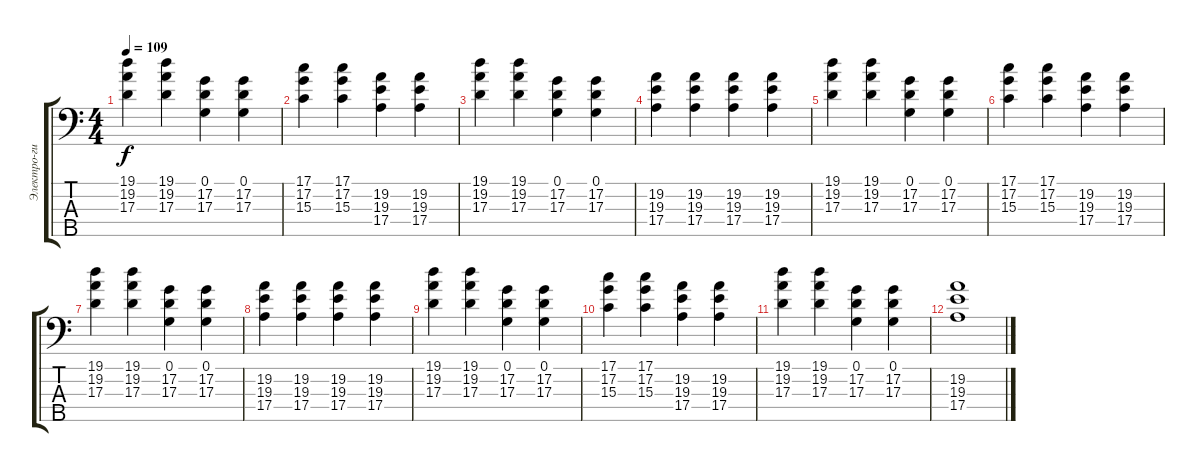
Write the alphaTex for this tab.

\track ("Электро-гитара" "Электро-ги") {instrument distortionguitar}
\staff {score tabs}
\tuning (G2 D2 A1 E1 B0) {hide}
\ts (4 4)
\tempo 109
\clef f4
\ks c
(19.1 19.2 17.3).4{dy f} (19.1 19.2 17.3).4 (0.1 17.2 17.3).4 (0.1 17.2 17.3).4 |
(17.1 17.2 15.3).4 (17.1 17.2 15.3).4 (19.2 19.3 17.4).4 (19.2 19.3 17.4).4 |
(19.1 19.2 17.3).4 (19.1 19.2 17.3).4 (0.1 17.2 17.3).4 (0.1 17.2 17.3).4 |
(19.2 19.3 17.4).4 (19.2 19.3 17.4).4 (19.2 19.3 17.4).4 (19.2 19.3 17.4).4 |
(19.1 19.2 17.3).4 (19.1 19.2 17.3).4 (0.1 17.2 17.3).4 (0.1 17.2 17.3).4 |
(17.1 17.2 15.3).4 (17.1 17.2 15.3).4 (19.2 19.3 17.4).4 (19.2 19.3 17.4).4 |
(19.1 19.2 17.3).4 (19.1 19.2 17.3).4 (0.1 17.2 17.3).4 (0.1 17.2 17.3).4 |
(19.2 19.3 17.4).4 (19.2 19.3 17.4).4 (19.2 19.3 17.4).4 (19.2 19.3 17.4).4 |
(19.1 19.2 17.3).4 (19.1 19.2 17.3).4 (0.1 17.2 17.3).4 (0.1 17.2 17.3).4 |
(17.1 17.2 15.3).4 (17.1 17.2 15.3).4 (19.2 19.3 17.4).4 (19.2 19.3 17.4).4 |
(19.1 19.2 17.3).4 (19.1 19.2 17.3).4 (0.1 17.2 17.3).4 (0.1 17.2 17.3).4 |
(19.2 19.3 17.4).1
